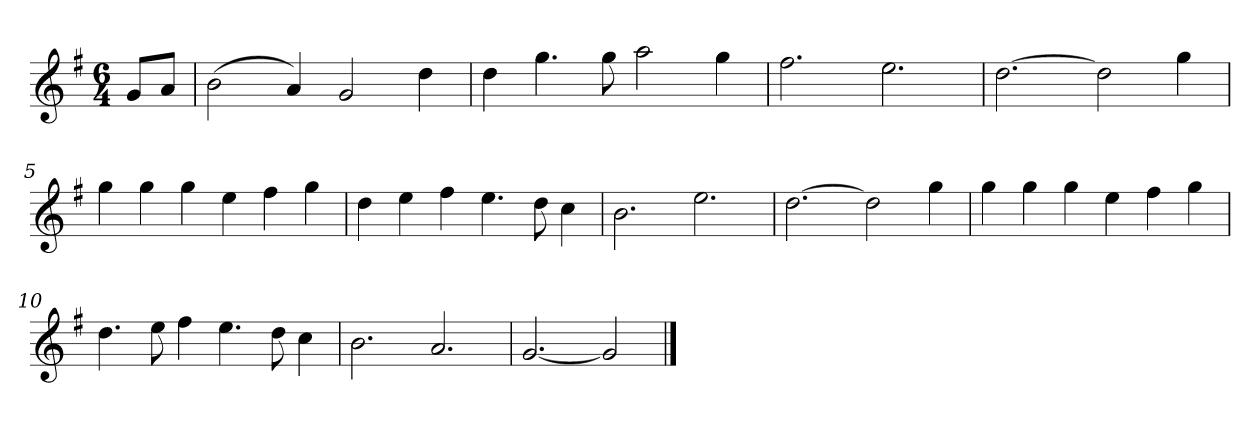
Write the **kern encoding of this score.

**kern
*part1
*staff1
*k[f#]
*M6/4
*MM120
=
8gL
8aJ
=1
(2b
4a)
2g
4dd
=2
4dd
4.gg
8gg
2aa
4gg
=3
2.ff#
2.ee
=4
[2.dd
2dd]
4gg
=5
4gg
4gg
4gg
4ee
4ff#
4gg
=6
4dd
4ee
4ff#
4.ee
8dd
4cc
=7
2.b
2.ee
=8
[2.dd
2dd]
4gg
=9
4gg
4gg
4gg
4ee
4ff#
4gg
=10
4.dd
8ee
4ff#
4.ee
8dd
4cc
=11
2.b
2.a
=12
[2.g
2g]
==
*-
